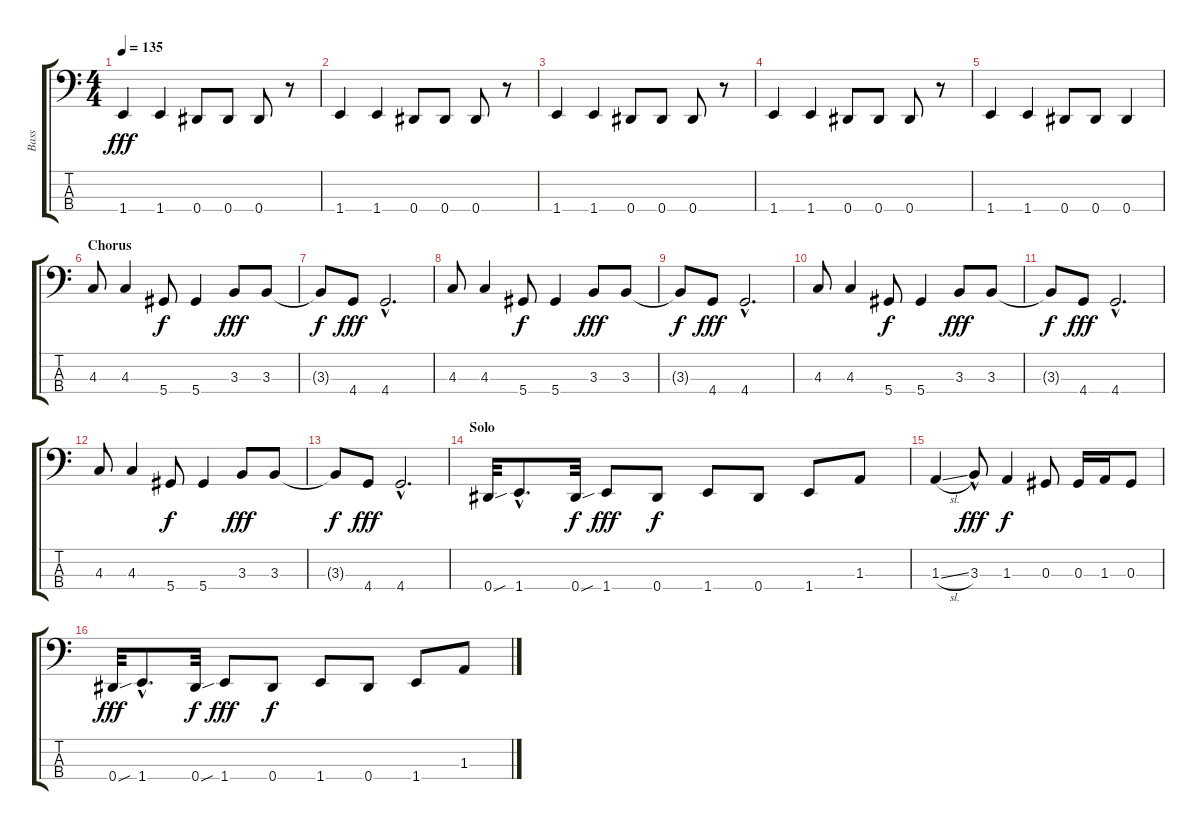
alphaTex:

\track ("Bass" "Bass") {instrument electricbassfinger}
\staff {score tabs}
\tuning (Gb2 Db2 Ab1 Eb1) {hide}
\ts (4 4)
\tempo 135
\clef f4
\ks c
1.4.4{dy fff} 1.4.4 0.4.8 0.4.8 0.4.8 r.8 |
1.4.4 1.4.4 0.4.8 0.4.8 0.4.8 r.8 |
1.4.4 1.4.4 0.4.8 0.4.8 0.4.8 r.8 |
1.4.4 1.4.4 0.4.8 0.4.8 0.4.8 r.8 |
1.4.4 1.4.4 0.4.8 0.4.8 0.4.4 |
\section ("" "Chorus")
4.3.8 4.3.4 5.4.8{dy f} 5.4.4 3.3.8{dy fff} 3.3.8 |
3.3{t}.8{dy f} 4.4.8{dy fff} 4.4{hac}.2{d} |
4.3.8 4.3.4 5.4.8{dy f} 5.4.4 3.3.8{dy fff} 3.3.8 |
3.3{t}.8{dy f} 4.4.8{dy fff} 4.4{hac}.2{d} |
4.3.8 4.3.4 5.4.8{dy f} 5.4.4 3.3.8{dy fff} 3.3.8 |
3.3{t}.8{dy f} 4.4.8{dy fff} 4.4{hac}.2{d} |
4.3.8 4.3.4 5.4.8{dy f} 5.4.4 3.3.8{dy fff} 3.3.8 |
3.3{t}.8{dy f} 4.4.8{dy fff} 4.4{hac}.2{d} |
\section ("" "Solo")
0.4{sou}.32 1.4{hac}.8{d} 0.4{sou}.32{dy f} 1.4.8{dy fff} 0.4.8{dy f} 1.4.8 0.4.8 1.4.8 1.3.8 |
1.3{sl}.4 3.3{hac}.8{dy fff} 1.3.4{dy f} 0.3.8 0.3.16 1.3.16 0.3.8 |
0.4{sou}.32{dy fff} 1.4{hac}.8{d} 0.4{sou}.32{dy f} 1.4.8{dy fff} 0.4.8{dy f} 1.4.8 0.4.8 1.4.8 1.3.8
